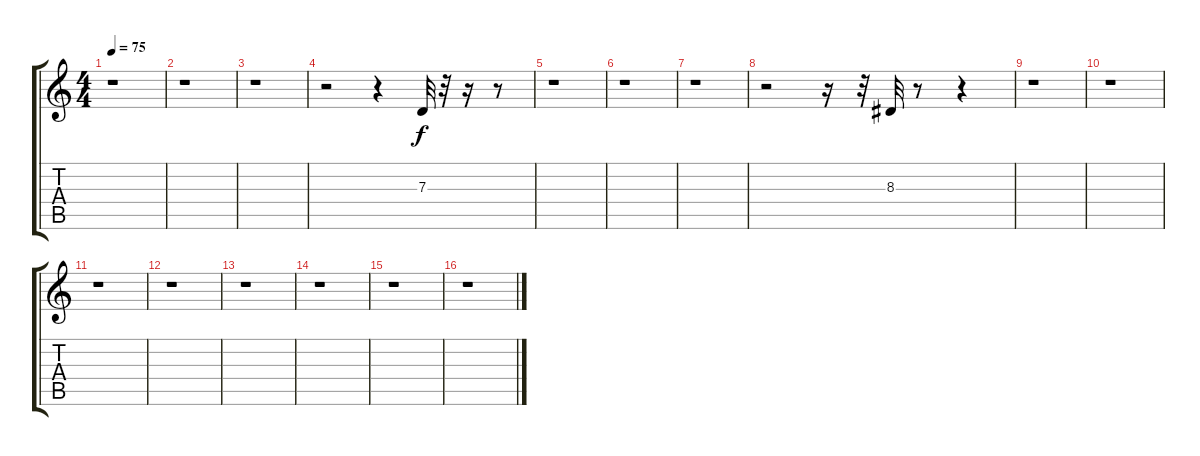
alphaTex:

\track "" {instrument guitarfretnoise}
\staff {score tabs}
\tuning (E4 B3 G3 D3 A2 E2) {hide}
\ts (4 4)
\tempo 75
\clef g2
\ks c
r.1{dy f instrument guitarfretnoise} |
r.1 |
r.1 |
r.2 r.4 7.3.32 r.32 r.16 r.8 |
r.1 |
r.1 |
r.1 |
r.2 r.16 r.32 8.3.32 r.8 r.4 |
r.1 |
r.1 |
r.1 |
r.1 |
r.1 |
r.1 |
r.1 |
r.1
